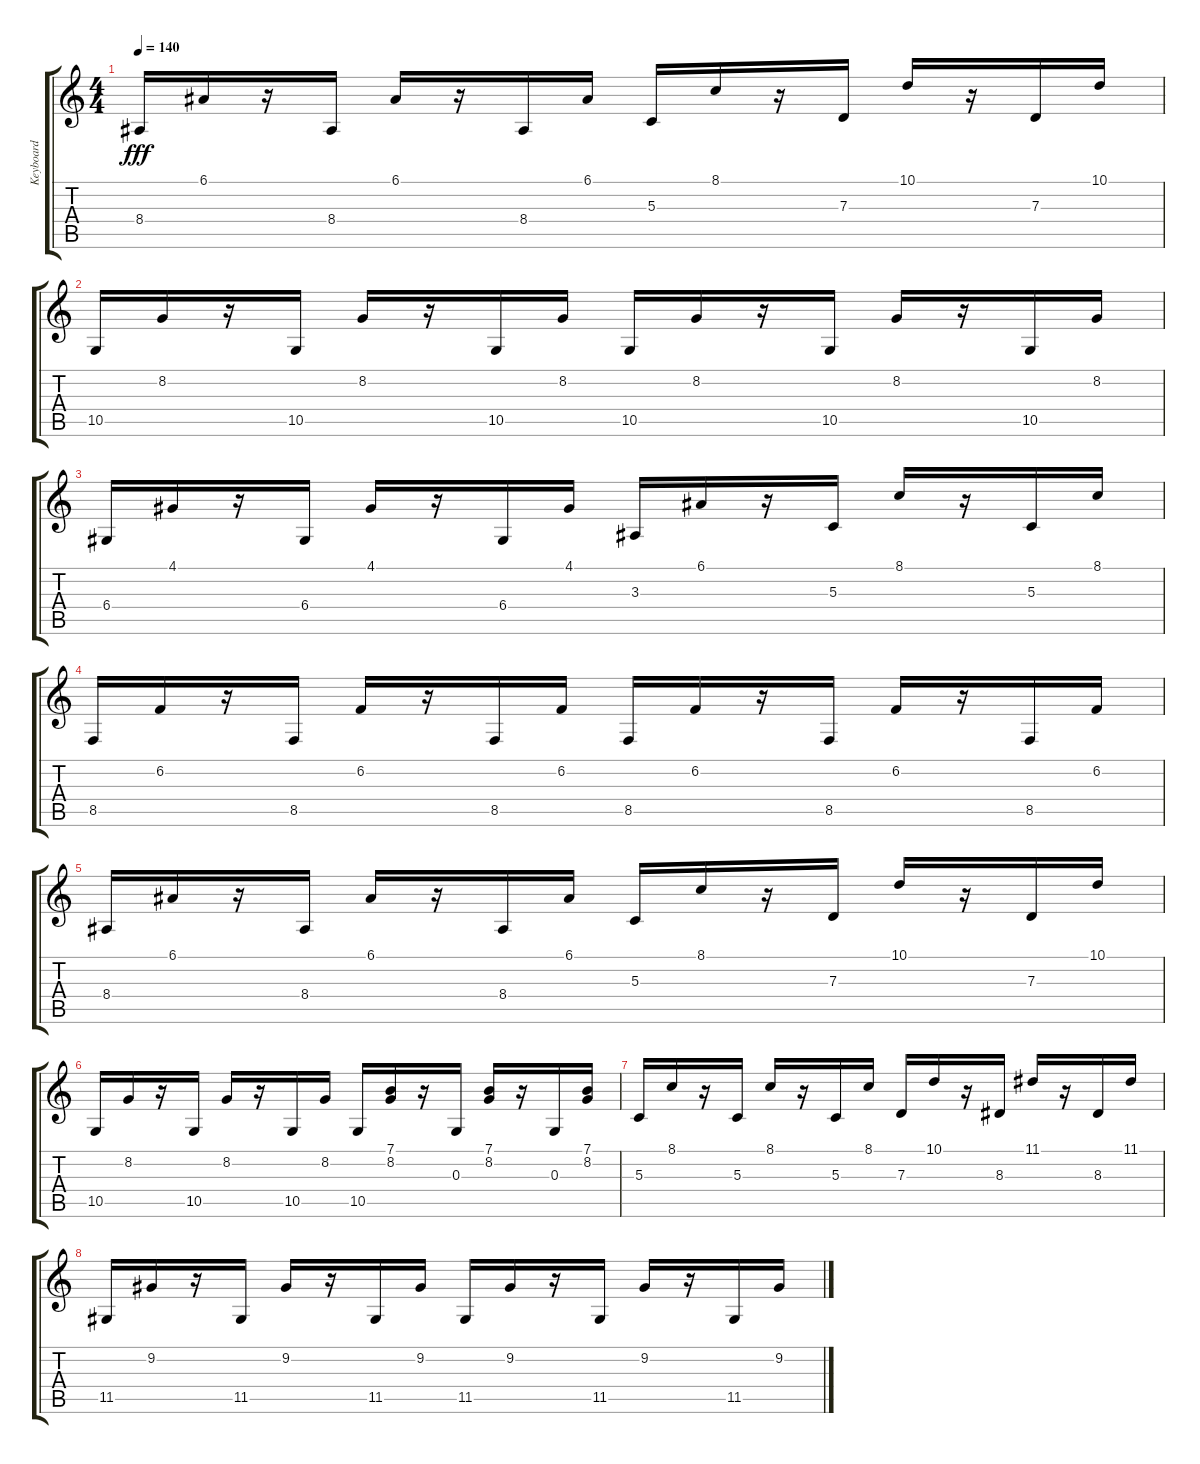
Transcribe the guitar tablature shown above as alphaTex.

\track ("Keyboard" "Keyboard") {instrument stringensemble1}
\staff {score tabs}
\tuning (E4 B3 G3 D3 A2 E2) {hide}
\ts (4 4)
\tempo 140
\clef g2
\ks c
8.4.16{dy fff} 6.1.16 r.16 8.4.16 6.1.16 r.16 8.4.16 6.1.16 5.3.16 8.1.16 r.16 7.3.16 10.1.16 r.16 7.3.16 10.1.16 |
10.5.16 8.2.16 r.16 10.5.16 8.2.16 r.16 10.5.16 8.2.16 10.5.16 8.2.16 r.16 10.5.16 8.2.16 r.16 10.5.16 8.2.16 |
6.4.16 4.1.16 r.16 6.4.16 4.1.16 r.16 6.4.16 4.1.16 3.3.16 6.1.16 r.16 5.3.16 8.1.16 r.16 5.3.16 8.1.16 |
8.5.16 6.2.16 r.16 8.5.16 6.2.16 r.16 8.5.16 6.2.16 8.5.16 6.2.16 r.16 8.5.16 6.2.16 r.16 8.5.16 6.2.16 |
8.4.16 6.1.16 r.16 8.4.16 6.1.16 r.16 8.4.16 6.1.16 5.3.16 8.1.16 r.16 7.3.16 10.1.16 r.16 7.3.16 10.1.16 |
10.5.16 8.2.16 r.16 10.5.16 8.2.16 r.16 10.5.16 8.2.16 10.5.16 (7.1 8.2).16 r.16 0.3.16 (7.1 8.2).16 r.16 0.3.16 (7.1 8.2).16 |
5.3.16 8.1.16 r.16 5.3.16 8.1.16 r.16 5.3.16 8.1.16 7.3.16 10.1.16 r.16 8.3.16 11.1.16 r.16 8.3.16 11.1.16 |
11.5.16 9.2.16 r.16 11.5.16 9.2.16 r.16 11.5.16 9.2.16 11.5.16 9.2.16 r.16 11.5.16 9.2.16 r.16 11.5.16 9.2.16
